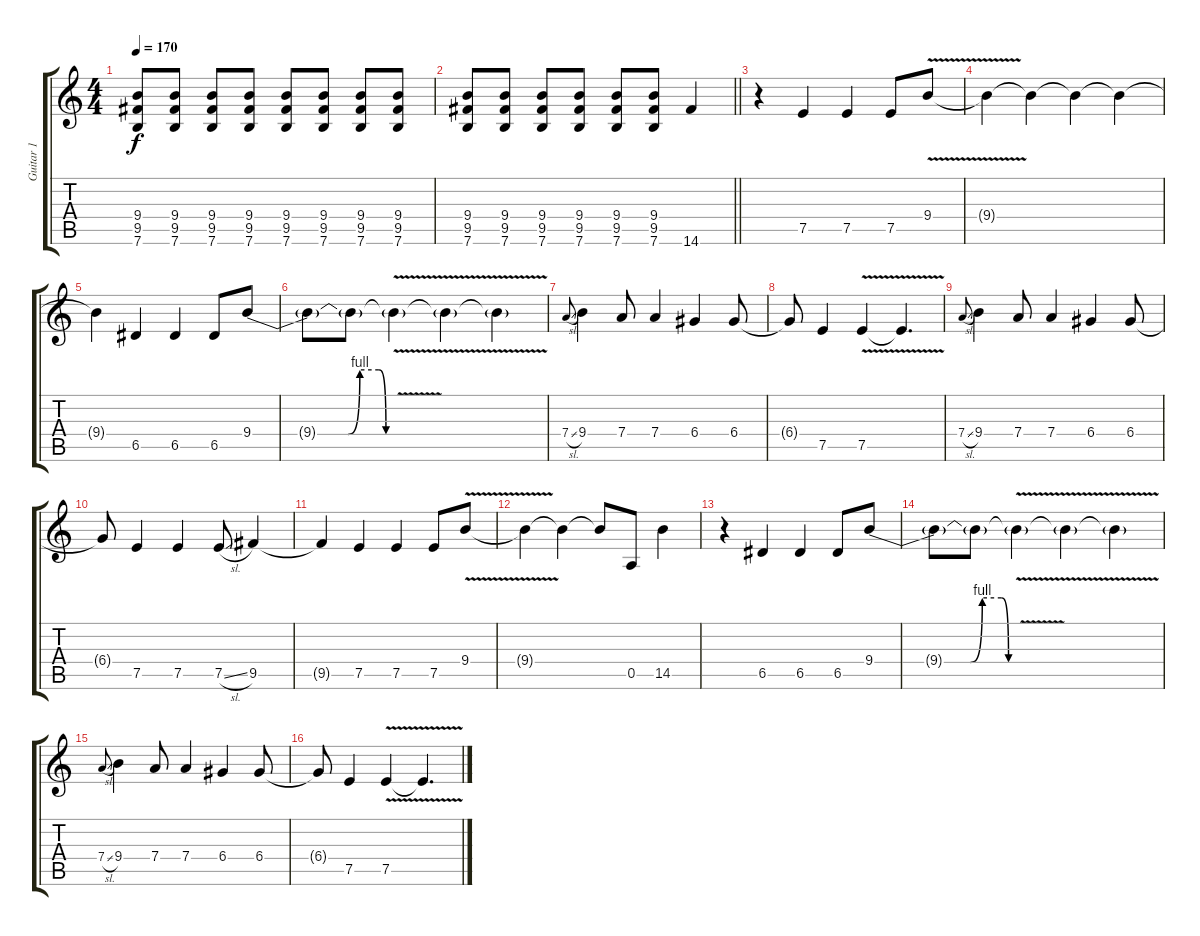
\track ("Guitar 1" "Guitar 1") {instrument overdrivenguitar}
\staff {score tabs}
\tuning (E4 B3 G3 D3 A2 E2) {hide}
\ts (4 4)
\tempo 170
\clef g2
\ks c
(9.4 9.5 7.6).8{dy f} (9.4 9.5 7.6).8 (9.4 9.5 7.6).8 (9.4 9.5 7.6).8 (9.4 9.5 7.6).8 (9.4 9.5 7.6).8 (9.4 9.5 7.6).8 (9.4 9.5 7.6).8 |
\barLineRight lightlight
(9.4 9.5 7.6).8 (9.4 9.5 7.6).8 (9.4 9.5 7.6).8 (9.4 9.5 7.6).8 (9.4 9.5 7.6).8 (9.4 9.5 7.6).8 14.6.4 |
r.4{volume 12} 7.5.4 7.5.4 7.5.8 9.4{v}.8 |
9.4{t}.4 9.4{t}.4 9.4{t}.4 9.4{t}.4 |
9.4{t}.4 6.5.4 6.5.4 6.5.8 9.4{be (custom 0 0 15 0 40 0 45 4 53 4 56 0 60 0)}.8 |
9.4{t}.8 9.4{t}.8 9.4{v t}.4 9.4{v t}.4 9.4{t}.4 |
7.4{sl}.8{gr onbeat} 9.4.4 7.4.8 7.4.4 6.4.4 6.4.8 |
6.4{t}.8 7.5.4 7.5{v}.4 7.5{t}.4{d} |
7.4{sl}.8{gr onbeat} 9.4.4 7.4.8 7.4.4 6.4.4 6.4.8 |
6.4{t}.8 7.5.4 7.5.4 7.5{sl}.8 9.5.4 |
9.5{t}.4{volume 12} 7.5.4 7.5.4 7.5.8 9.4{v}.8 |
9.4{t}.4 9.4{t}.4 9.4{t}.8 0.5.8 14.5.4 |
r.4 6.5.4 6.5.4 6.5.8 9.4{be (custom 0 0 15 0 40 0 45 4 53 4 56 0 60 0)}.8 |
9.4{t}.8 9.4{t}.8 9.4{v t}.4 9.4{v t}.4 9.4{t}.4 |
7.4{sl}.8{gr onbeat} 9.4.4 7.4.8 7.4.4 6.4.4 6.4.8 |
6.4{t}.8 7.5.4 7.5{v}.4 7.5{t}.4{d}
